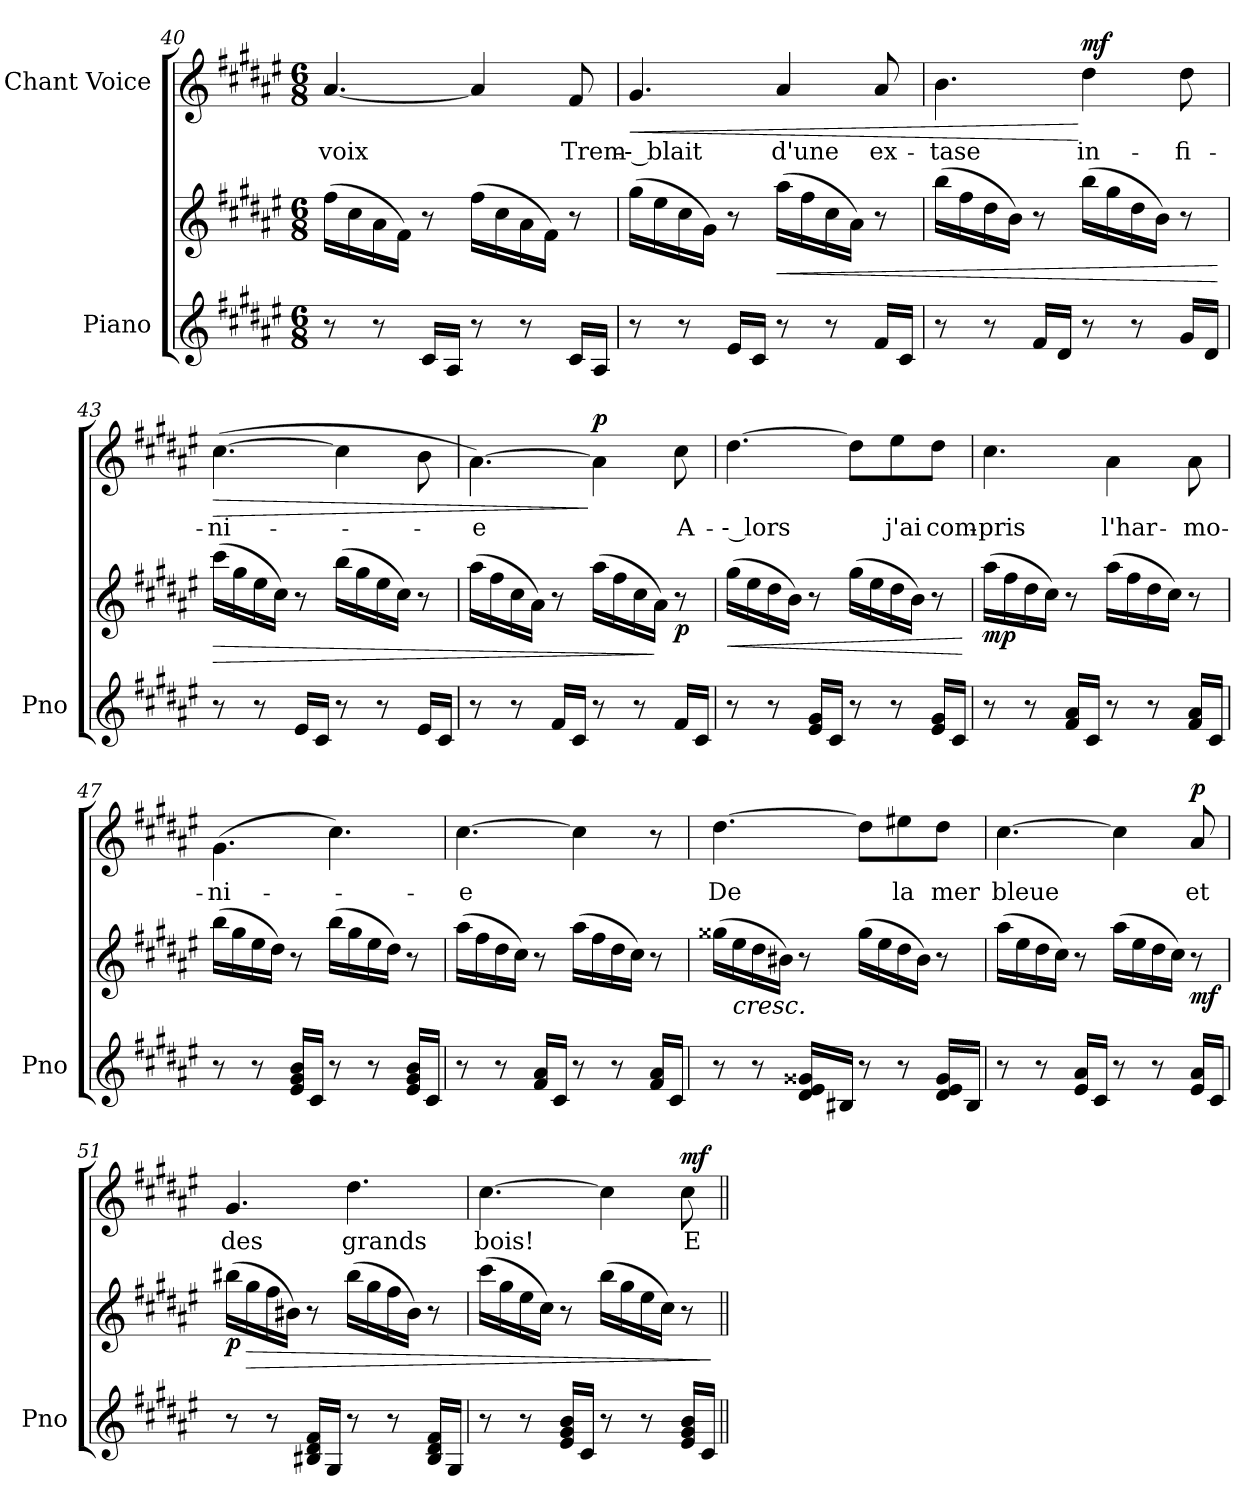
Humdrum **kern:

**kern	**kern	**dynam	**kern	**text	**dynam
*part2	*part2	*part2	*part1	*part1	*part1
*staff3	*staff2	*staff2/3	*staff1	*staff1	*staff1
*I"Piano	*	*	*I"Chant Voice	*	*
*I'Pno	*	*	*	*	*
*clefG2	*clefG2	*	*clefG2	*	*
*k[f#c#g#d#a#e#]	*k[f#c#g#d#a#e#]	*	*k[f#c#g#d#a#e#]	*	*
*M6/8	*M6/8	*	*M6/8	*	*
=40	=40	=40	=40	=40	=40
!	!	!	!	!LO:LY:b	!
8r	(>16ff#\LL	.	[4.a#/	voix	.
.	16cc#\	.	.	.	.
8r	16a#\	.	.	.	.
.	16f#\JJ)	.	.	.	.
16c#/LL	8r	.	.	.	.
16A#/JJ	.	.	.	.	.
8r	(>16ff#\LL	.	4a#/]	.	.
.	16cc#\	.	.	.	.
8r	16a#\	.	.	.	.
.	16f#\JJ)	.	.	.	.
!	!	!	!	!LO:LY:b	!
16c#/LL	8r	.	8f#/	Trem-	.
16A#/JJ	.	.	.	.	.
!!LO:LB:g=z
=41	=41	=41	=41	=41	=41
!	!	!	!	!LO:LY:b	!LO:HP:b
8r	(>16gg#\LL	.	4.g#/	-- blait	<
.	16ee#\	.	.	.	.
8r	16cc#\	.	.	.	.
.	16g#\JJ)	.	.	.	.
16e#/LL	8r	.	.	.	.
16c#/JJ	.	.	.	.	.
!	!	!LO:HP:b	!	!LO:LY:b	!
8r	(>16aa#\LL	<	4a#/	d'une	.
.	16ff#\	.	.	.	.
8r	16cc#\	.	.	.	.
.	16a#\JJ)	.	.	.	.
!	!	!	!	!LO:LY:b	!
16f#/LL	8r	.	8a#/	ex-	.
16c#/JJ	.	.	.	.	.
=42	=42	=42	=42	=42	=42
!	!	!	!	!LO:LY:b	!
8r	(>16bb\LL	.	4.b\	-tase	.
.	16ff#\	.	.	.	.
8r	16dd#\	.	.	.	.
.	16b\JJ)	.	.	.	.
16f#/LL	8r	.	.	.	.
16d#/JJ	.	.	.	.	.
!	!	!	!	!LO:LY:b	!LO:DY:n=1:a
8r	(>16bb\LL	.	4dd#\	in-	[ mf
.	16gg#\	.	.	.	.
8r	16dd#\	.	.	.	.
.	16b\JJ)	.	.	.	.
!	!	!	!	!LO:LY:b	!
16g#/LL	8r	.	8dd#\	-fi-	.
16d#/JJ	.	.	.	.	.
.	.	[	.	.	.
=43	=43	=43	=43	=43	=43
!	!	!LO:HP:b	!	!LO:LY:b	!LO:HP:b
8r	(>16ccc#\LL	>	(>[4.cc#\	-ni-	>
.	16gg#\	.	.	.	.
8r	16ee#\	.	.	.	.
.	16cc#\JJ)	.	.	.	.
16e#/LL	8r	.	.	.	.
16c#/JJ	.	.	.	.	.
8r	(>16bb\LL	.	4cc#\]	.	.
.	16gg#\	.	.	.	.
8r	16ee#\	.	.	.	.
.	16cc#\JJ)	.	.	.	.
16e#/LL	8r	.	8b\	.	.
16c#/JJ	.	.	.	.	.
=44	=44	=44	=44	=44	=44
!	!	!	!	!LO:LY:b	!
8r	(>16aa#\LL	.	[4.a#\)	-e	.
.	16ff#\	.	.	.	.
8r	16cc#\	.	.	.	.
.	16a#\JJ)	.	.	.	.
16f#/LL	8r	.	.	.	.
16c#/JJ	.	.	.	.	.
!	!	!	!	!	!LO:DY:n=1:a
8r	(>16aa#\LL	.	4a#\]	.	] p
.	16ff#\	.	.	.	.
8r	16cc#\	.	.	.	.
.	16a#\JJ)	]	.	.	.
!	!	!LO:DY:b	!	!LO:LY:b	!
16f#/LL	8r	p	8cc#\	A-	.
16c#/JJ	.	.	.	.	.
!!LO:LB:g=z
=45	=45	=45	=45	=45	=45
!	!	!LO:HP:b	!	!LO:LY:b	!
8r	(>16gg#\LL	<	[4.dd#\	-- lors	.
.	16ee#\	.	.	.	.
8r	16dd#\	.	.	.	.
.	16b\JJ)	.	.	.	.
16e#/ 16g#/LL	8r	.	.	.	.
16c#/JJ	.	.	.	.	.
8r	(>16gg#\LL	.	8dd#\L]	.	.
.	16ee#\	.	.	.	.
!	!	!	!	!LO:LY:b	!
8r	16dd#\	.	8ee#\	j'ai	.
.	16b\JJ)	.	.	.	.
!	!	!	!	!LO:LY:b	!
16e#/ 16g#/LL	8r	.	8dd#\J	com-	.
16c#/JJ	.	.	.	.	.
.	.	[	.	.	.
=46	=46	=46	=46	=46	=46
!	!	!LO:DY:b	!	!LO:LY:b	!
8r	(>16aa#\LL	mp	4.cc#\	-pris	.
.	16ff#\	.	.	.	.
8r	16dd#\	.	.	.	.
.	16cc#\JJ)	.	.	.	.
16f#/ 16a#/LL	8r	.	.	.	.
16c#/JJ	.	.	.	.	.
!	!	!	!	!LO:LY:b	!
8r	(>16aa#\LL	.	4a#\	l'har-	.
.	16ff#\	.	.	.	.
8r	16dd#\	.	.	.	.
.	16cc#\JJ)	.	.	.	.
!	!	!	!	!LO:LY:b	!
16f#/ 16a#/LL	8r	.	8a#\	-mo-	.
16c#/JJ	.	.	.	.	.
=47	=47	=47	=47	=47	=47
!	!	!	!	!LO:LY:b	!
8r	(>16bb\LL	.	(>4.g#\	-ni-	.
.	16gg#\	.	.	.	.
8r	16ee#\	.	.	.	.
.	16dd#\JJ)	.	.	.	.
16e#/ 16g#/ 16b/LL	8r	.	.	.	.
16c#/JJ	.	.	.	.	.
8r	(>16bb\LL	.	4.cc#\)	.	.
.	16gg#\	.	.	.	.
8r	16ee#\	.	.	.	.
.	16dd#\JJ)	.	.	.	.
16e#/ 16g#/ 16b/LL	8r	.	.	.	.
16c#/JJ	.	.	.	.	.
=48	=48	=48	=48	=48	=48
!	!	!	!	!LO:LY:b	!
8r	(>16aa#\LL	.	[4.cc#\	-e	.
.	16ff#\	.	.	.	.
8r	16dd#\	.	.	.	.
.	16cc#\JJ)	.	.	.	.
16f#/ 16a#/LL	8r	.	.	.	.
16c#/JJ	.	.	.	.	.
8r	(>16aa#\LL	.	4cc#\]	.	.
.	16ff#\	.	.	.	.
8r	16dd#\	.	.	.	.
.	16cc#\JJ)	.	.	.	.
16f#/ 16a#/LL	8r	.	8r	.	.
16c#/JJ	.	.	.	.	.
!!LO:PB:g=z
=49	=49	=49	=49	=49	=49
!	!	!LO:DY:b	!	!LO:LY:b	!
!	!	!LO:DY:n=1:b	!	!	!
8r	(>16gg##X\LL	other-dynamics f	[4.dd#\	De	.
!	!	!LO:HP:b	!	!	!
.	16ee#\	<	.	.	.
8r	16dd#\	.	.	.	.
.	16b#X\JJ)	.	.	.	.
16d#/ 16e#/ 16g##X/LL	8r	.	.	.	.
16B#X/JJ	.	.	.	.	.
8r	(>16gg##\LL	.	8dd#\L]	.	.
.	16ee#\	.	.	.	.
!	!	!	!	!LO:LY:b	!
8r	16dd#\	.	8ee#X\	la	.
.	16b#\JJ)	.	.	.	.
!	!	!	!	!LO:LY:b	!
16d#/ 16e#/ 16g##/LL	8r	.	8dd#\J	mer	.
16B#/JJ	.	.	.	.	.
=50	=50	=50	=50	=50	=50
!	!	!	!	!LO:LY:b	!
8r	(>16aa#\LL	.	[4.cc#\	bleue	.
.	16ee#\	.	.	.	.
8r	16dd#\	.	.	.	.
.	16cc#\JJ)	.	.	.	.
16e#/ 16a#/LL	8r	.	.	.	.
16c#/JJ	.	.	.	.	.
8r	(>16aa#\LL	.	4cc#\]	.	.
.	16ee#\	.	.	.	.
8r	16dd#\	.	.	.	.
.	16cc#\JJ)	.	.	.	.
!	!	!LO:DY:b	!	!LO:LY:b	!LO:DY:a
16e#/ 16a#/LL	8r	mf	8a#/	et	p
16c#/JJ	.	.	.	.	.
.	.	[	.	.	.
=51	=51	=51	=51	=51	=51
!	!	!LO:DY:b	!	!LO:LY:b	!
8r	(>16bb#X\LL	p	4.g#/	des	.
!	!	!LO:HP:b	!	!	!
.	16gg#\	>	.	.	.
8r	16ff#\	.	.	.	.
.	16b#X\JJ)	.	.	.	.
16B#X/ 16d#/ 16f#/LL	8r	.	.	.	.
16G#/JJ	.	.	.	.	.
!	!	!	!	!LO:LY:b	!
8r	(>16bb#\LL	.	4.dd#\	grands	.
.	16gg#\	.	.	.	.
8r	16ff#\	.	.	.	.
.	16b#\JJ)	.	.	.	.
16B#/ 16d#/ 16f#/LL	8r	.	.	.	.
16G#/JJ	.	.	.	.	.
=52	=52	=52	=52	=52	=52
!	!	!	!	!LO:LY:b	!
8r	(>16ccc#\LL	.	[4.cc#\	bois!	.
.	16gg#\	.	.	.	.
8r	16ee#\	.	.	.	.
.	16cc#\JJ)	.	.	.	.
16e#/ 16g#/ 16b/LL	8r	.	.	.	.
16c#/JJ	.	.	.	.	.
8r	(>16bb\LL	.	4cc#\]	.	.
.	16gg#\	.	.	.	.
8r	16ee#\	.	.	.	.
.	16cc#\JJ)	.	.	.	.
!	!	!	!	!LO:LY:b	!LO:DY:a
16e#/ 16g#/ 16b/LL	8r	.	8cc#\	E-	mf
16c#/JJ	.	.	.	.	.
.	.	]	.	.	.
=||	=||	=||	=||	=||	=||
*-	*-	*-	*-	*-	*-
